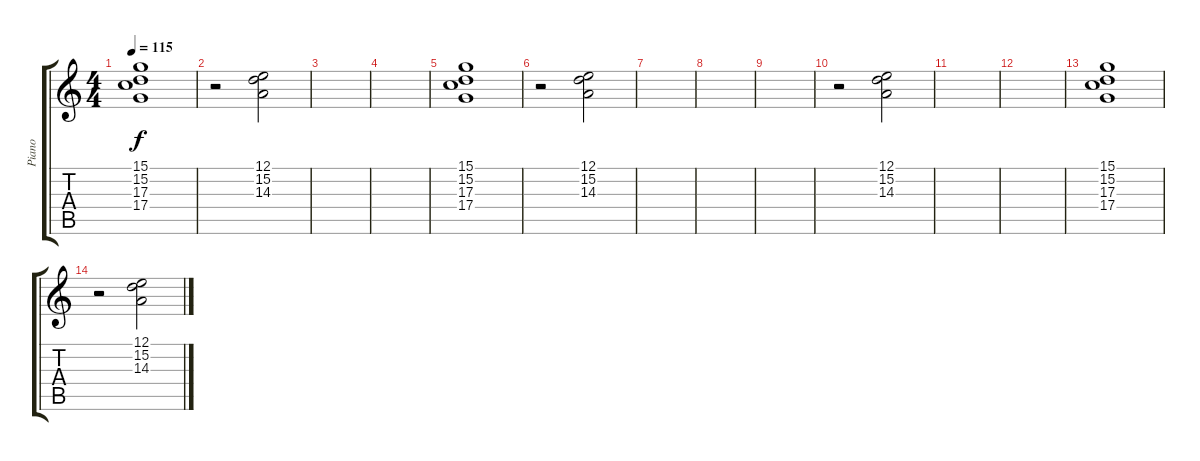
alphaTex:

\track ("Piano" "Piano") {instrument acousticgrandpiano}
\staff {score tabs}
\tuning (E4 B3 G3 D3 A2 E2) {hide}
\ts (4 4)
\tempo 115
\clef g2
\ks c
(15.1 15.2 17.3 17.4).1{dy f} |
r.2 (12.1 15.2 14.3).2 |
|
|
(15.1 15.2 17.3 17.4).1 |
r.2 (12.1 15.2 14.3).2 |
|
|
|
r.2 (12.1 15.2 14.3).2 |
|
|
(15.1 15.2 17.3 17.4).1 |
r.2 (12.1 15.2 14.3).2
